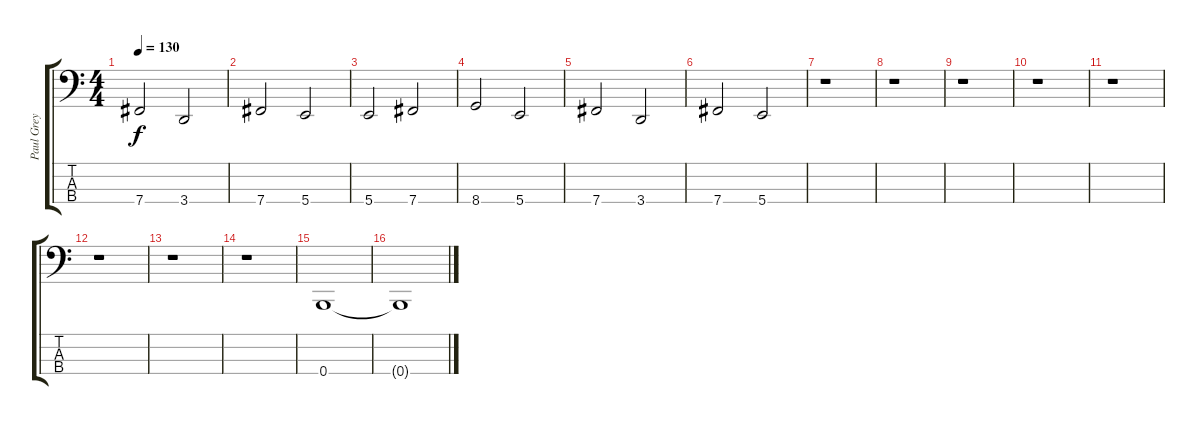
\track ("Paul Grey" "Paul Grey") {instrument electricbassfinger}
\staff {score tabs}
\tuning (E2 B1 Gb1 B0) {hide}
\ts (4 4)
\tempo 130
\clef f4
\ks c
7.4.2{dy f} 3.4.2 |
7.4.2 5.4.2 |
5.4.2 7.4.2 |
8.4.2 5.4.2 |
7.4.2 3.4.2 |
7.4.2 5.4.2 |
r.1 |
r.1 |
r.1 |
r.1 |
r.1 |
r.1 |
r.1 |
r.1 |
0.4.1 |
0.4{t}.1
